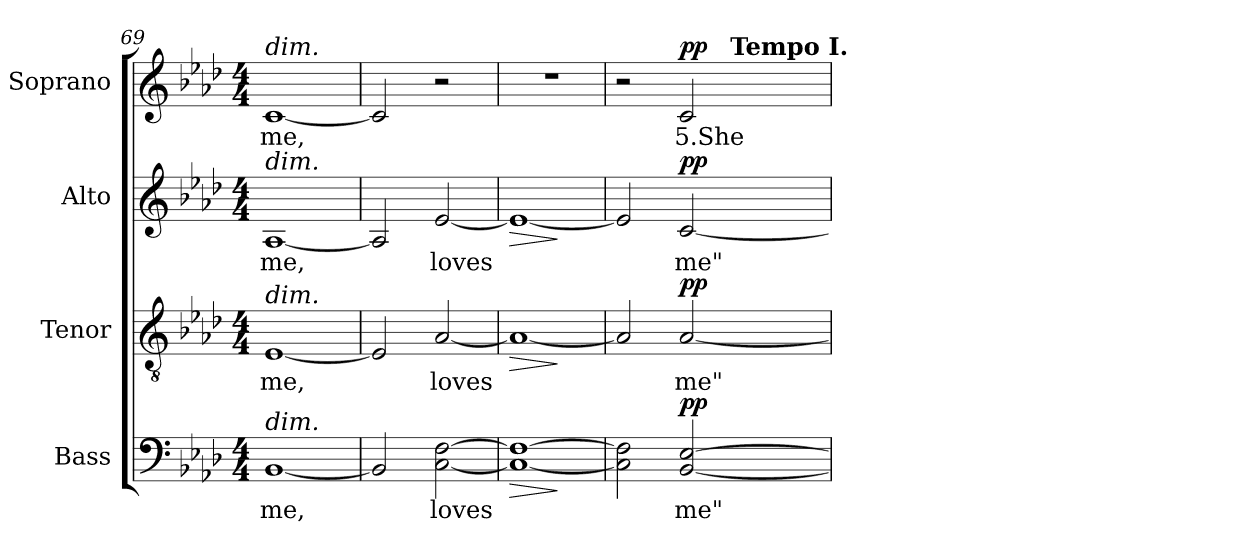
**kern	**text	**dynam	**kern	**text	**dynam	**kern	**text	**dynam	**kern	**text	**dynam
*part4	*part4	*part4	*part3	*part3	*part3	*part2	*part2	*part2	*part1	*part1	*part1
*staff4	*staff4	*staff4	*staff3	*staff3	*staff3	*staff2	*staff2	*staff2	*staff1	*staff1	*staff1
*I"Bass	*	*	*I"Tenor	*	*	*I"Alto	*	*	*I"Soprano	*	*
*I'B.	*	*	*I'T.	*	*	*I'A.	*	*	*I'S.	*	*
*clefF4	*	*	*clefGv2	*	*	*clefG2	*	*	*clefG2	*	*
*	*	*	*ITrd7c12	*	*	*	*	*	*	*	*
*k[b-e-a-d-]	*	*	*k[b-e-a-d-]	*	*	*k[b-e-a-d-]	*	*	*k[b-e-a-d-]	*	*
*A-:	*	*	*A-:	*	*	*A-:	*	*	*A-:	*	*
*M4/4	*	*	*M4/4	*	*	*M4/4	*	*	*M4/4	*	*
=69	=69	=69	=69	=69	=69	=69	=69	=69	=69	=69	=69
!	!LO:LY:b:color=#000000	!	!	!	!	!	!	!	!	!	!
!	!	!	!	!LO:LY:b:color=#000000	!	!	!	!	!	!	!
!	!	!	!	!	!	!	!LO:LY:b:color=#000000	!	!	!	!
!	!	!	!	!	!	!	!	!	!LO:TX:a:i:t=dim.	!	!
!	!	!	!	!	!	!LO:TX:a:i:t=dim.	!	!	!	!	!
!	!	!	!LO:TX:a:i:t=dim.	!	!	!	!	!	!	!	!
!LO:TX:a:i:t=dim.	!	!	!	!	!	!	!	!	!	!	!
!	!	!	!	!	!	!	!	!	!	!LO:LY:b:color=#000000	!
[<1BB-i	me,	.	[<1EE-i	me,	.	[<1A-i	me,	.	[<1ci	me,	.
=70	=70	=70	=70	=70	=70	=70	=70	=70	=70	=70	=70
2BB-i/]	.	.	2EE-i/]	.	.	2A-i/]	.	.	2ci/]	.	.
!	!LO:LY:b:color=#000000	!	!	!	!	!	!	!	!	!	!
!	!	!	!	!LO:LY:b:color=#000000	!	!	!	!	!	!	!
!	!	!	!	!	!	!	!LO:LY:b:color=#000000	!	!	!	!
[<2Ci\ [>2Fi	loves	.	[<2AA-i/	loves	.	[<2e-i/	loves	.	2r	.	.
=71	=71	=71	=71	=71	=71	=71	=71	=71	=71	=71	=71
!	!	!LO:HP:b	!	!	!LO:HP:b	!	!	!LO:HP:b	!	!	!
1Ci_< 1Fi_>	.	>	1AA-i_<	.	>	1e-i_<	.	>	1r	.	.
.	.	]	.	.	]	.	.	]	.	.	.
=72	=72	=72	=72	=72	=72	=72	=72	=72	=72	=72	=72
*	*	*	*	*	*	*	*	*	*^	*	*
2Ci\] 2Fi]	.	.	2AA-i/]	.	.	2e-i/]	.	.	2r	2ryy	.	.
!	!LO:LY:b:color=#000000	!	!	!	!	!	!	!	!	!	!	!
!	!	!	!	!LO:LY:b:color=#000000	!	!	!	!	!	!	!	!
!	!	!	!	!	!	!	!LO:LY:b:color=#000000	!	!	!	!	!
!	!	!	!	!	!	!	!	!	!	!	!LO:LY:b:color=#000000	!
[<2BB-i/ [>2E-i	me"	pp	[<2AA-i/	me"	pp	[<2ci/	me"	pp	2ci/	4ryy	5.She	pp
.	.	.	.	.	.	.	.	.	.	64ryy	.	.
.	.	.	.	.	.	.	.	.	.	1024ryy	.	.
!	!	!	!	!	!	!	!	!	!	!LO:TX:a:B:t=Tempo I.	!	!
.	.	.	.	.	.	.	.	.	.	8ryy	.	.
.	.	.	.	.	.	.	.	.	.	16ryy	.	.
.	.	.	.	.	.	.	.	.	.	32ryy	.	.
.	.	.	.	.	.	.	.	.	.	128...ryy	.	.
*	*	*	*	*	*	*	*	*	*v	*v	*	*
=	=	=	=	=	=	=	=	=	=	=	=
*-	*-	*-	*-	*-	*-	*-	*-	*-	*-	*-	*-
